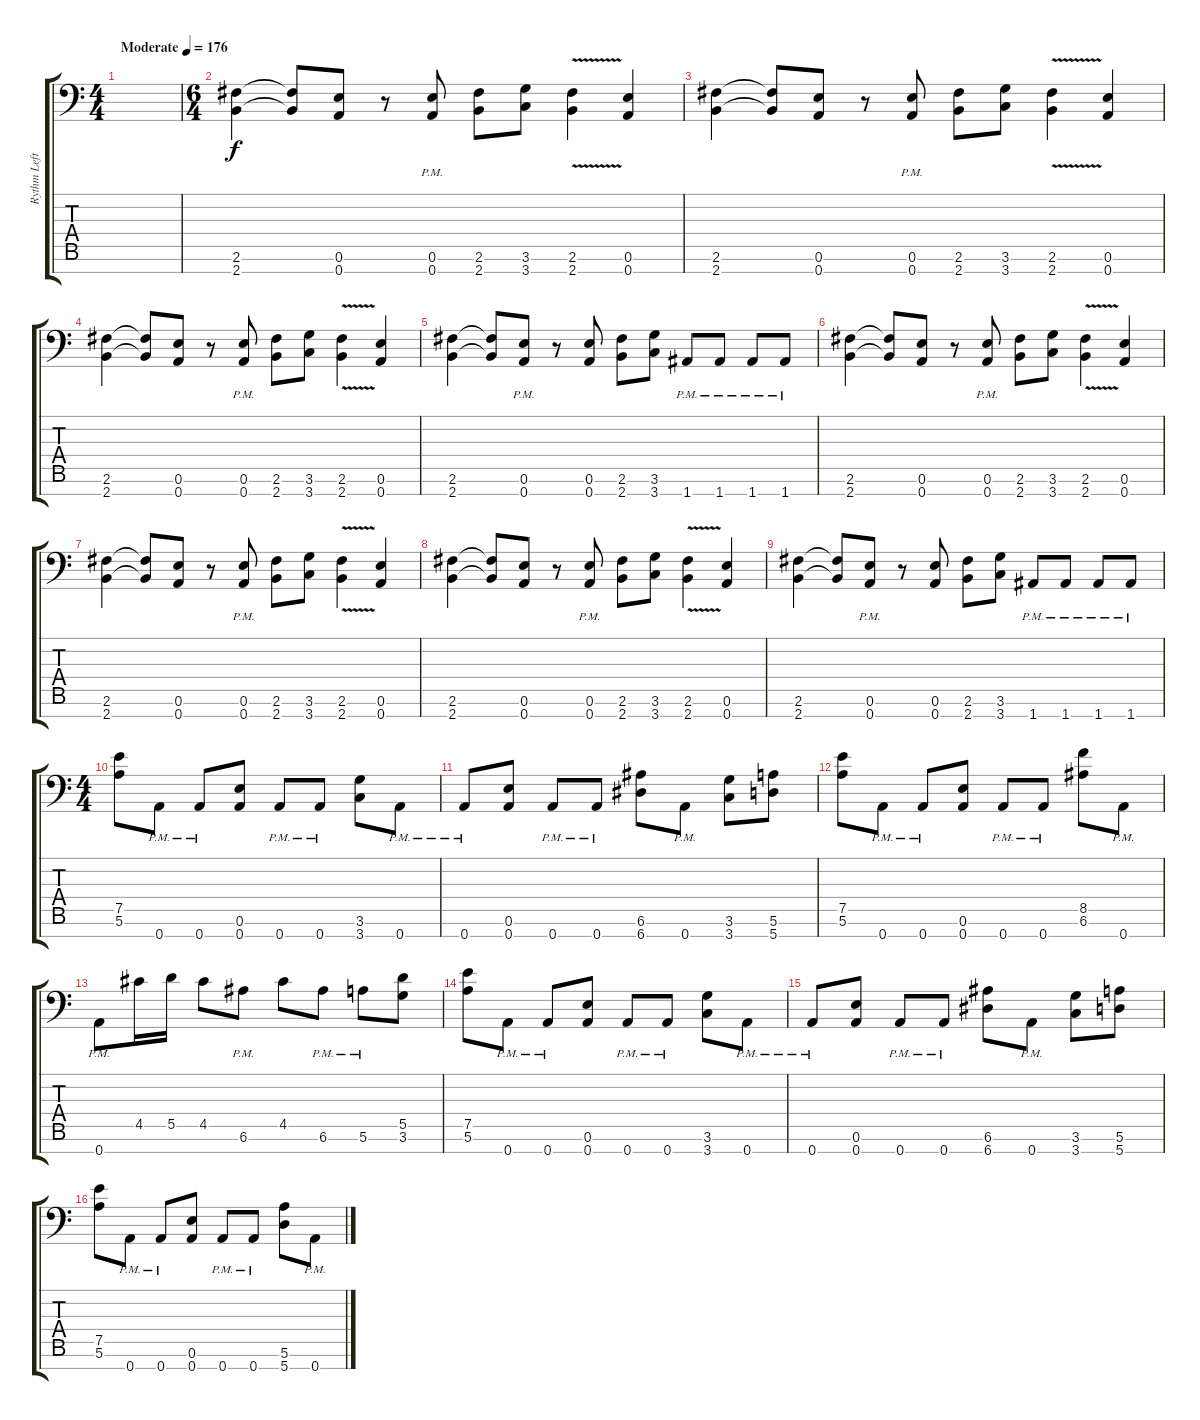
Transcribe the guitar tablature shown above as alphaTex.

\track ("Rythm Left" "Rythm Left") {instrument distortionguitar}
\staff {score tabs}
\tuning (E4 B3 G3 D3 A2 E2 A1) {hide}
\ts (4 4)
\tempo (176 "Moderate")
\clef f4
\ks c
|
\ts (6 4)
(2.6 2.7).4 (2.6{t} 2.7{t}).8 (0.6 0.7).8 r.8 (0.6 0.7{pm}).8 (2.6 2.7).8 (3.6 3.7).8 (2.6 2.7{v}).4 (0.6 0.7).4 |
(2.6 2.7).4 (2.6{t} 2.7{t}).8 (0.6 0.7).8 r.8 (0.6 0.7{pm}).8 (2.6 2.7).8 (3.6 3.7).8 (2.6 2.7{v}).4 (0.6 0.7).4 |
(2.6 2.7).4 (2.6{t} 2.7{t}).8 (0.6 0.7).8 r.8 (0.6 0.7{pm}).8 (2.6 2.7).8 (3.6 3.7).8 (2.6 2.7{v}).4 (0.6 0.7).4 |
(2.6 2.7).4 (2.6{t} 2.7{t}).8 (0.6 0.7{pm}).8 r.8 (0.6 0.7).8 (2.6 2.7).8 (3.6 3.7).8 1.7{pm}.8 1.7{pm}.8 1.7{pm}.8 1.7{pm}.8 |
(2.6 2.7).4 (2.6{t} 2.7{t}).8 (0.6 0.7).8 r.8 (0.6 0.7{pm}).8 (2.6 2.7).8 (3.6 3.7).8 (2.6{v} 2.7).4 (0.6 0.7).4 |
(2.6 2.7).4 (2.6{t} 2.7{t}).8 (0.6 0.7).8 r.8 (0.6 0.7{pm}).8 (2.6 2.7).8 (3.6 3.7).8 (2.6 2.7{v}).4 (0.6 0.7).4 |
(2.6 2.7).4 (2.6{t} 2.7{t}).8 (0.6 0.7).8 r.8 (0.6 0.7{pm}).8 (2.6 2.7).8 (3.6 3.7).8 (2.6{v} 2.7).4 (0.6 0.7).4 |
(2.6 2.7).4 (2.6{t} 2.7{t}).8 (0.6 0.7{pm}).8 r.8 (0.6 0.7).8 (2.6 2.7).8 (3.6 3.7).8 1.7{pm}.8 1.7{pm}.8 1.7{pm}.8 1.7{pm}.8 |
\ts (4 4)
(7.5 5.6).8 0.7{pm}.8 0.7{pm}.8 (0.6 0.7).8 0.7{pm}.8 0.7{pm}.8 (3.6 3.7).8 0.7{pm}.8 |
0.7{pm}.8 (0.6 0.7).8 0.7{pm}.8 0.7{pm}.8 (6.6 6.7).8 0.7{pm}.8 (3.6 3.7).8 (5.6 5.7).8 |
(7.5 5.6).8 0.7{pm}.8 0.7{pm}.8 (0.6 0.7).8 0.7{pm}.8 0.7{pm}.8 (8.5 6.6).8 0.7{pm}.8 |
0.7{pm}.8 4.5.16 5.5.16 4.5.8 6.6{pm}.8 4.5.8 6.6{pm}.8 5.6{pm}.8 (5.5 3.6).8 |
(7.5 5.6).8 0.7{pm}.8 0.7{pm}.8 (0.6 0.7).8 0.7{pm}.8 0.7{pm}.8 (3.6 3.7).8 0.7{pm}.8 |
0.7{pm}.8 (0.6 0.7).8 0.7{pm}.8 0.7{pm}.8 (6.6 6.7).8 0.7{pm}.8 (3.6 3.7).8 (5.6 5.7).8 |
(7.5 5.6).8 0.7{pm}.8 0.7{pm}.8 (0.6 0.7).8 0.7{pm}.8 0.7{pm}.8 (5.6 5.7).8 0.7{pm}.8
